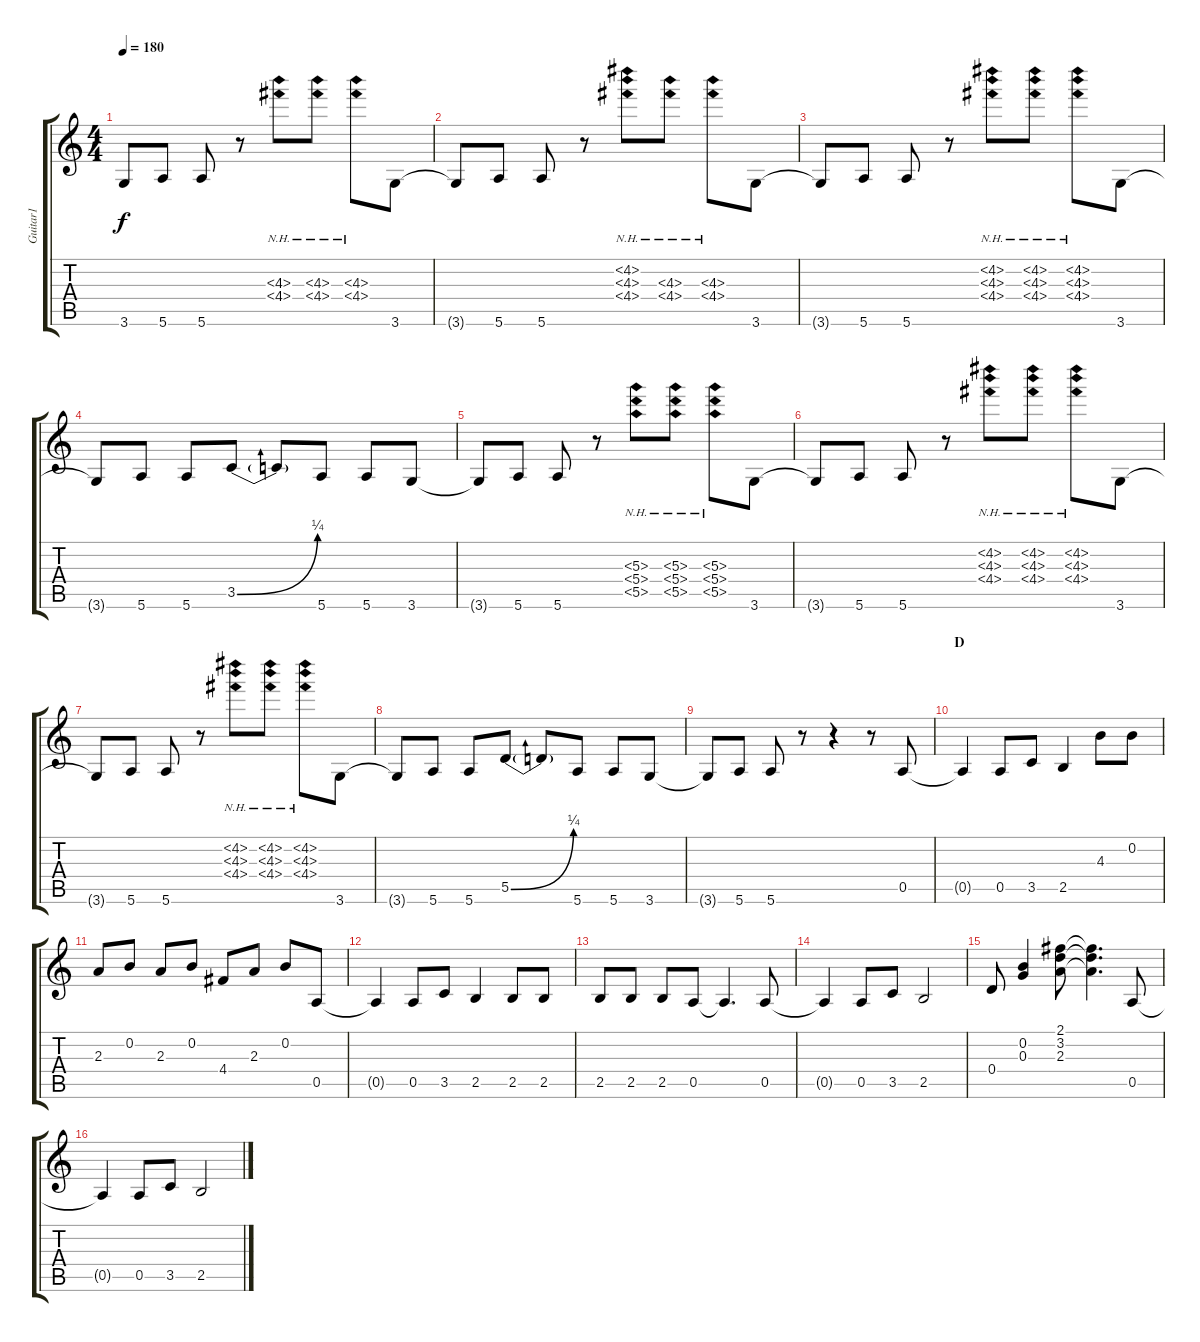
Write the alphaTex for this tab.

\track ("Guitar1" "Guitar1") {instrument distortionguitar}
\staff {score tabs}
\tuning (E4 B3 G3 D3 A2 E2) {hide}
\ts (4 4)
\tempo 180
\clef g2
\ks c
3.6{t}.8{dy f} 5.6.8 5.6.8 r.8 (4.3{nh} 4.4{nh}).8 (4.3{nh} 4.4{nh}).8 (4.3{nh} 4.4{nh}).8 3.6.8 |
3.6{t}.8 5.6.8 5.6.8 r.8 (4.2{nh} 4.3{nh} 4.4{nh}).8 (4.3{nh} 4.4{nh}).8 (4.3{nh} 4.4{nh}).8 3.6.8 |
3.6{t}.8 5.6.8 5.6.8 r.8 (4.2{nh} 4.3{nh} 4.4{nh}).8 (4.2{nh} 4.3{nh} 4.4{nh}).8 (4.2{nh} 4.3{nh} 4.4{nh}).8 3.6.8 |
3.6{t}.8 5.6.8 5.6.8 3.5{be (bend 0 0 60 1)}.8 3.5{t}.8 5.6.8 5.6.8 3.6.8 |
3.6{t}.8 5.6.8 5.6.8 r.8 (5.3{nh} 5.4{nh} 5.5{nh}).8 (5.3{nh} 5.4{nh} 5.5{nh}).8 (5.3{nh} 5.4{nh} 5.5{nh}).8 3.6.8 |
3.6{t}.8 5.6.8 5.6.8 r.8 (4.2{nh} 4.3{nh} 4.4{nh}).8 (4.2{nh} 4.3{nh} 4.4{nh}).8 (4.2{nh} 4.3{nh} 4.4{nh}).8 3.6.8 |
3.6{t}.8 5.6.8 5.6.8 r.8 (4.2{nh} 4.3{nh} 4.4{nh}).8 (4.2{nh} 4.3{nh} 4.4{nh}).8 (4.2{nh} 4.3{nh} 4.4{nh}).8 3.6.8 |
3.6{t}.8 5.6.8 5.6.8 5.5{be (bend 0 0 60 1)}.8 5.5{t}.8 5.6.8 5.6.8 3.6.8 |
3.6{t}.8 5.6.8 5.6.8 r.8 r.4 r.8 0.5.8 |
\section ("" "D")
0.5{t}.4 0.5.8 3.5.8 2.5.4 4.3.8 0.2.8 |
2.3.8 0.2.8 2.3.8 0.2.8 4.4.8 2.3.8 0.2.8 0.5.8 |
0.5{t}.4 0.5.8 3.5.8 2.5.4 2.5.8 2.5.8 |
2.5.8 2.5.8 2.5.8 0.5.8 0.5{t}.4{d} 0.5.8 |
0.5{t}.4 0.5.8 3.5.8 2.5.2 |
0.4.8 (0.2 0.3).4 (2.1 3.2 2.3).8 (2.1{t} 3.2{t} 2.3{t}).4{d} 0.5.8 |
0.5{t}.4 0.5.8 3.5.8 2.5.2
